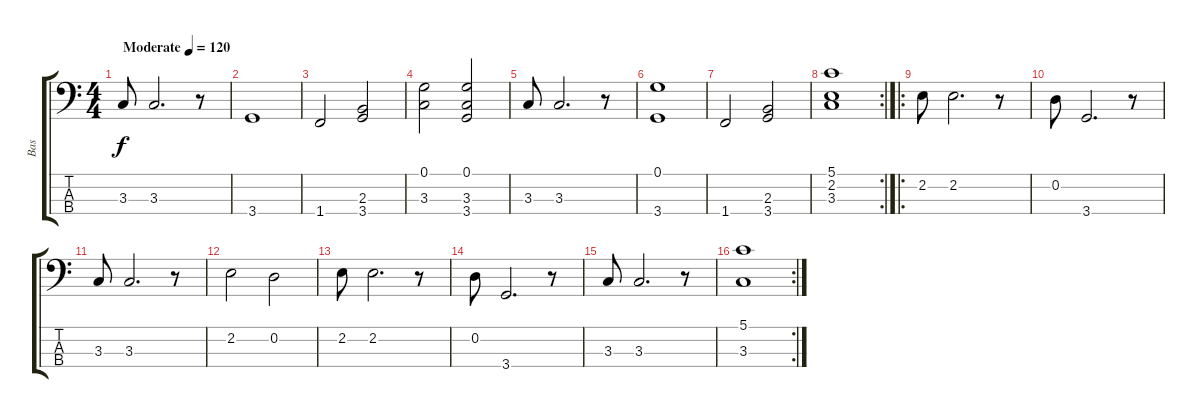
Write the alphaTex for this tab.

\track ("Bas" "Bas") {instrument electricbassfinger}
\staff {score tabs}
\tuning (G2 D2 A1 E1) {hide}
\ts (4 4)
\tempo (120 "Moderate")
\clef f4
\ks c
3.3.8{dy f instrument electricbassfinger} 3.3.2{d} r.8 |
3.4.1 |
1.4.2 (2.3 3.4).2 |
(0.1 3.3).2{volume 5} (0.1 3.3 3.4).2{volume 5} |
3.3.8 3.3.2{d} r.8 |
(0.1 3.4).1 |
1.4.2 (2.3 3.4).2 |
\rc 2
(5.1 2.2 3.3).1{volume 5} |
\ro
2.2.8 2.2.2{d} r.8 |
0.2.8 3.4.2{d} r.8 |
3.3.8 3.3.2{d} r.8 |
2.2.2 0.2.2 |
2.2.8 2.2.2{d} r.8 |
0.2.8 3.4.2{d} r.8 |
3.3.8 3.3.2{d} r.8 |
\rc 2
(5.1 3.3).1
